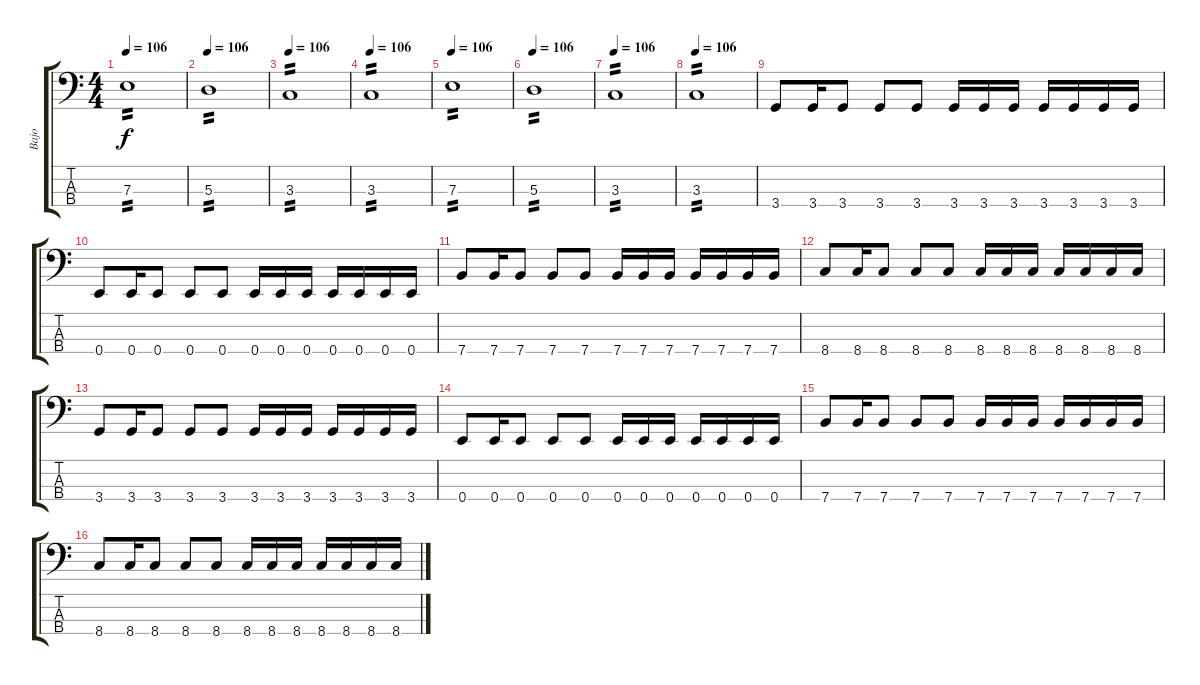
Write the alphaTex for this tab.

\track ("Bajo" "Bajo") {instrument electricbassfinger}
\staff {score tabs}
\tuning (G2 D2 A1 E1) {hide}
\ts (4 4)
\tempo 106
\clef f4
\ks c
7.3.1{tp 2 dy f} |
\tempo 106
5.3.1{tp 2} |
\tempo 106
3.3.1{tp 2} |
\tempo 106
3.3.1{tp 2} |
\tempo 106
7.3.1{tp 2} |
\tempo 106
5.3.1{tp 2} |
\tempo 106
3.3.1{tp 2} |
\tempo 106
3.3.1{tp 2} |
3.4.8 3.4.16 3.4.8 3.4.8 3.4.8 3.4.16 3.4.16 3.4.16 3.4.16 3.4.16 3.4.16 3.4.16 |
0.4.8 0.4.16 0.4.8 0.4.8 0.4.8 0.4.16 0.4.16 0.4.16 0.4.16 0.4.16 0.4.16 0.4.16 |
7.4.8 7.4.16 7.4.8 7.4.8 7.4.8 7.4.16 7.4.16 7.4.16 7.4.16 7.4.16 7.4.16 7.4.16 |
8.4.8 8.4.16 8.4.8 8.4.8 8.4.8 8.4.16 8.4.16 8.4.16 8.4.16 8.4.16 8.4.16 8.4.16 |
3.4.8 3.4.16 3.4.8 3.4.8 3.4.8 3.4.16 3.4.16 3.4.16 3.4.16 3.4.16 3.4.16 3.4.16 |
0.4.8 0.4.16 0.4.8 0.4.8 0.4.8 0.4.16 0.4.16 0.4.16 0.4.16 0.4.16 0.4.16 0.4.16 |
7.4.8 7.4.16 7.4.8 7.4.8 7.4.8 7.4.16 7.4.16 7.4.16 7.4.16 7.4.16 7.4.16 7.4.16 |
8.4.8 8.4.16 8.4.8 8.4.8 8.4.8 8.4.16 8.4.16 8.4.16 8.4.16 8.4.16 8.4.16 8.4.16
